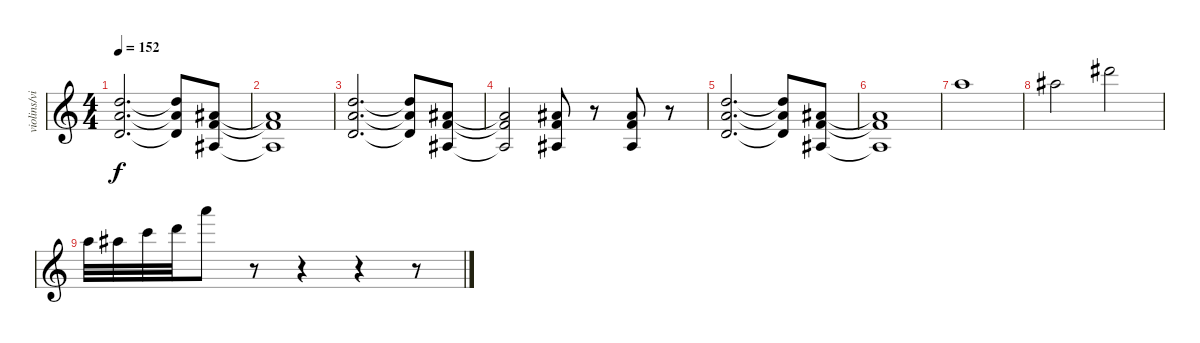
\track ("violins/violas" "violins/vi") {instrument stringensemble1}
\staff {score}
\tuning (E4 B3 G3 D3 A2 E2) {hide}
\ts (4 4)
\tempo 152
\clef g2
\ks c
(10.1 10.2 7.3).2{d dy f} (10.1{t} 10.2{t} 7.3{t}).8 (6.1 6.2 3.3).8 |
(6.1{t} 6.2{t} 3.3{t}).1 |
(10.1 10.2 7.3).2{d} (10.1{t} 10.2{t} 7.3{t}).8 (6.1 6.2 3.3).8 |
(6.1{t} 6.2{t} 3.3{t}).2 (6.1 6.2 3.3).8 r.8 (6.1 6.2 3.3).8 r.8 |
(10.1 10.2 7.3).2{d} (10.1{t} 10.2{t} 7.3{t}).8 (6.1 6.2 3.3).8 |
(6.1{t} 6.2{t} 3.3{t}).1 |
17.1.1 |
18.1.2 23.1.2 |
17.1.32 18.1.32 20.1.32 22.1.32 29.1.8 r.8 r.4 r.4 r.8
